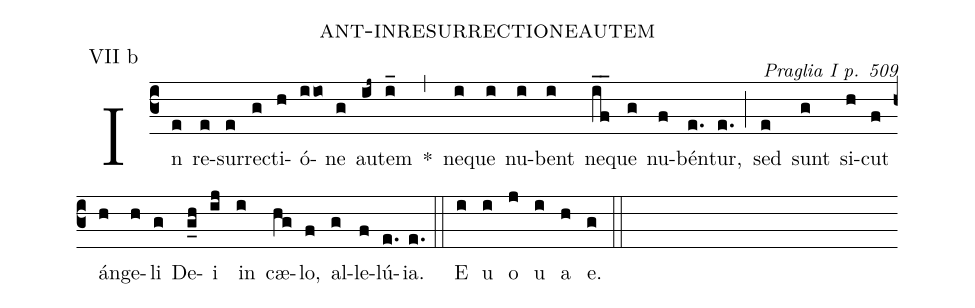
name: ant-inresurrectioneautem;
commentary: Praglia I p. 509;
annotation: VII b;
%%
(c3) In(e) re(e)sur(e)re(g)cti(h)ó(iio)ne(g) au(ij~)tem(i_) *(,) ne(i)que(i) nu(i)bent(i) ne(i_f_)que(g) nu(f)bén(e.)tur,(e.) (;) sed(e) sunt(g) si(h)cut(f) án(h)ge(h)li(g) De(g_h)i(ij) in(i) cæ(hg)lo,(f) al(g)le(f)lú(e.)ia.(e.) (::) E(i) u(i) o(j) u(i) a(h) e.(g) (::)
